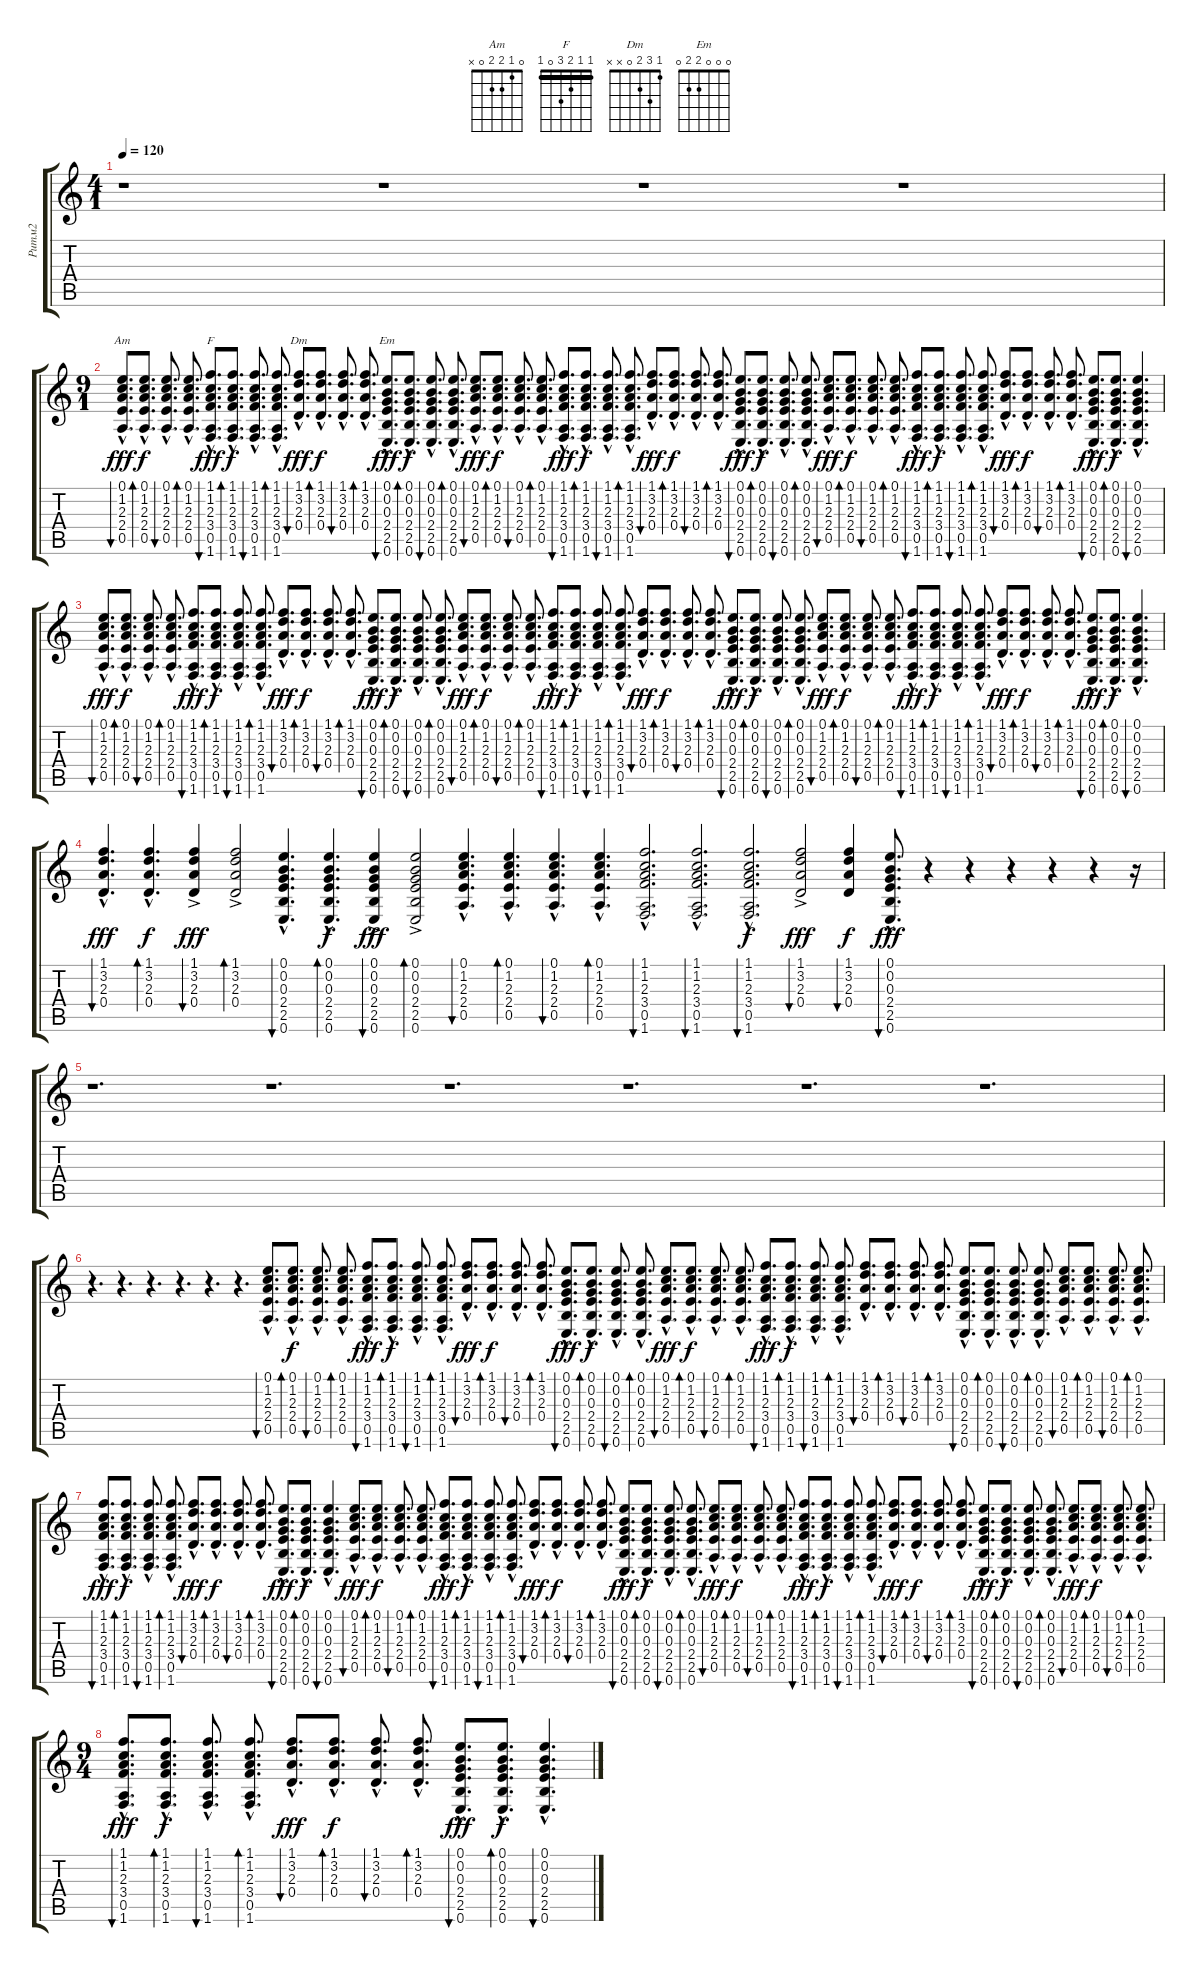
\track ("Ритм2" "Ритм2") {instrument acousticguitarsteel}
\staff {score tabs}
\tuning (E4 B3 G3 D3 A2 E2) {hide}
\chord ("Am" 0 1 2 2 0 x)
\chord ("F" 1 1 2 3 0 1) {barre 1}
\chord ("Dm" 1 3 2 0 x x)
\chord ("Em" 0 0 0 2 2 0)
\ts (4 1)
\tempo 120
\clef g2
\ks c
r.1{dy fff instrument acousticguitarsteel} r.1 r.1 r.1 |
\ts (9 1)
(0.1{hac} 1.2{hac} 2.3{hac} 2.4{hac} 0.5{hac}).8{d bu 60 ch "Am"} (0.1{hac} 1.2{hac} 2.3{hac} 2.4{hac} 0.5{hac}).8{d bd 60 dy f} (0.1{hac} 1.2{hac} 2.3{hac} 2.4{hac} 0.5{hac}).8{d bu 60} (0.1{hac} 1.2{hac} 2.3{hac} 2.4{hac} 0.5{hac}).8{d bd 60} (1.1{hac} 1.2{hac} 2.3{hac} 3.4{hac} 0.5{hac} 1.6{hac}).8{d bu 60 ch "F" dy fff} (1.1{hac} 1.2{hac} 2.3{hac} 3.4{hac} 0.5{hac} 1.6{hac}).8{d bd 60 dy f} (1.1{hac} 1.2{hac} 2.3{hac} 3.4{hac} 0.5{hac} 1.6{hac}).8{d bu 60} (1.1{hac} 1.2{hac} 2.3{hac} 3.4{hac} 0.5{hac} 1.6{hac}).8{d bd 60} (1.1{hac} 3.2{hac} 2.3{hac} 0.4{hac}).8{d bu 60 ch "Dm" dy fff} (1.1{hac} 3.2{hac} 2.3{hac} 0.4{hac}).8{d bd 60 dy f} (1.1{hac} 3.2{hac} 2.3{hac} 0.4{hac}).8{d bu 60} (1.1{hac} 3.2{hac} 2.3{hac} 0.4{hac}).8{d bd 60} (0.1{hac} 0.2{hac} 0.3{hac} 2.4{hac} 2.5{hac} 0.6{hac}).8{d bu 60 ch "Em" dy fff} (0.1{hac} 0.2{hac} 0.3{hac} 2.4{hac} 2.5{hac} 0.6{hac}).8{d bd 60 dy f} (0.1{hac} 0.2{hac} 0.3{hac} 2.4{hac} 2.5{hac} 0.6{hac}).8{d bu 60} (0.1{hac} 0.2{hac} 0.3{hac} 2.4{hac} 2.5{hac} 0.6{hac}).8{d bd 60} (0.1{hac} 1.2{hac} 2.3{hac} 2.4{hac} 0.5{hac}).8{d bu 60 dy fff} (0.1{hac} 1.2{hac} 2.3{hac} 2.4{hac} 0.5{hac}).8{d bd 60 dy f} (0.1{hac} 1.2{hac} 2.3{hac} 2.4{hac} 0.5{hac}).8{d bu 60} (0.1{hac} 1.2{hac} 2.3{hac} 2.4{hac} 0.5{hac}).8{d bd 60} (1.1{hac} 1.2{hac} 2.3{hac} 3.4{hac} 0.5{hac} 1.6{hac}).8{d bu 60 dy fff} (1.1{hac} 1.2{hac} 2.3{hac} 3.4{hac} 0.5{hac} 1.6{hac}).8{d bd 60 dy f} (1.1{hac} 1.2{hac} 2.3{hac} 3.4{hac} 0.5{hac} 1.6{hac}).8{d bu 60} (1.1{hac} 1.2{hac} 2.3{hac} 3.4{hac} 0.5{hac} 1.6{hac}).8{d bd 60} (1.1{hac} 3.2{hac} 2.3{hac} 0.4{hac}).8{d bu 60 dy fff} (1.1{hac} 3.2{hac} 2.3{hac} 0.4{hac}).8{d bd 60 dy f} (1.1{hac} 3.2{hac} 2.3{hac} 0.4{hac}).8{d bu 60} (1.1{hac} 3.2{hac} 2.3{hac} 0.4{hac}).8{d bd 60} (0.1{hac} 0.2{hac} 0.3{hac} 2.4{hac} 2.5{hac} 0.6{hac}).8{d bu 60 dy fff} (0.1{hac} 0.2{hac} 0.3{hac} 2.4{hac} 2.5{hac} 0.6{hac}).8{d bd 60 dy f} (0.1{hac} 0.2{hac} 0.3{hac} 2.4{hac} 2.5{hac} 0.6{hac}).8{d bu 60} (0.1{hac} 0.2{hac} 0.3{hac} 2.4{hac} 2.5{hac} 0.6{hac}).8{d bd 60} (0.1{hac} 1.2{hac} 2.3{hac} 2.4{hac} 0.5{hac}).8{d bu 60 dy fff} (0.1{hac} 1.2{hac} 2.3{hac} 2.4{hac} 0.5{hac}).8{d bd 60 dy f} (0.1{hac} 1.2{hac} 2.3{hac} 2.4{hac} 0.5{hac}).8{d bu 60} (0.1{hac} 1.2{hac} 2.3{hac} 2.4{hac} 0.5{hac}).8{d bd 60} (1.1{hac} 1.2{hac} 2.3{hac} 3.4{hac} 0.5{hac} 1.6{hac}).8{d bu 60 dy fff} (1.1{hac} 1.2{hac} 2.3{hac} 3.4{hac} 0.5{hac} 1.6{hac}).8{d bd 60 dy f} (1.1{hac} 1.2{hac} 2.3{hac} 3.4{hac} 0.5{hac} 1.6{hac}).8{d bu 60} (1.1{hac} 1.2{hac} 2.3{hac} 3.4{hac} 0.5{hac} 1.6{hac}).8{d bd 60} (1.1{hac} 3.2{hac} 2.3{hac} 0.4{hac}).8{d bu 60 dy fff} (1.1{hac} 3.2{hac} 2.3{hac} 0.4{hac}).8{d bd 60 dy f} (1.1{hac} 3.2{hac} 2.3{hac} 0.4{hac}).8{d bu 60} (1.1{hac} 3.2{hac} 2.3{hac} 0.4{hac}).8{d bd 60} (0.1{hac} 0.2{hac} 0.3{hac} 2.4{hac} 2.5{hac} 0.6{hac}).8{d bu 60 dy fff} (0.1{hac} 0.2{hac} 0.3{hac} 2.4{hac} 2.5{hac} 0.6{hac}).8{d bd 60 dy f} (0.1{hac} 0.2{hac} 0.3{hac} 2.4{hac} 2.5{hac} 0.6{hac}).4{d bu 60} |
(0.1{hac} 1.2{hac} 2.3{hac} 2.4{hac} 0.5{hac}).8{d bu 60 dy fff} (0.1{hac} 1.2{hac} 2.3{hac} 2.4{hac} 0.5{hac}).8{d bd 60 dy f} (0.1{hac} 1.2{hac} 2.3{hac} 2.4{hac} 0.5{hac}).8{d bu 60} (0.1{hac} 1.2{hac} 2.3{hac} 2.4{hac} 0.5{hac}).8{d bd 60} (1.1{hac} 1.2{hac} 2.3{hac} 3.4{hac} 0.5{hac} 1.6{hac}).8{d bu 60 dy fff} (1.1{hac} 1.2{hac} 2.3{hac} 3.4{hac} 0.5{hac} 1.6{hac}).8{d bd 60 dy f} (1.1{hac} 1.2{hac} 2.3{hac} 3.4{hac} 0.5{hac} 1.6{hac}).8{d bu 60} (1.1{hac} 1.2{hac} 2.3{hac} 3.4{hac} 0.5{hac} 1.6{hac}).8{d bd 60} (1.1{hac} 3.2{hac} 2.3{hac} 0.4{hac}).8{d bu 60 dy fff} (1.1{hac} 3.2{hac} 2.3{hac} 0.4{hac}).8{d bd 60 dy f} (1.1{hac} 3.2{hac} 2.3{hac} 0.4{hac}).8{d bu 60} (1.1{hac} 3.2{hac} 2.3{hac} 0.4{hac}).8{d bd 60} (0.1{hac} 0.2{hac} 0.3{hac} 2.4{hac} 2.5{hac} 0.6{hac}).8{d bu 60 dy fff} (0.1{hac} 0.2{hac} 0.3{hac} 2.4{hac} 2.5{hac} 0.6{hac}).8{d bd 60 dy f} (0.1{hac} 0.2{hac} 0.3{hac} 2.4{hac} 2.5{hac} 0.6{hac}).8{d bu 60} (0.1{hac} 0.2{hac} 0.3{hac} 2.4{hac} 2.5{hac} 0.6{hac}).8{d bd 60} (0.1{hac} 1.2{hac} 2.3{hac} 2.4{hac} 0.5{hac}).8{d bu 60 dy fff} (0.1{hac} 1.2{hac} 2.3{hac} 2.4{hac} 0.5{hac}).8{d bd 60 dy f} (0.1{hac} 1.2{hac} 2.3{hac} 2.4{hac} 0.5{hac}).8{d bu 60} (0.1{hac} 1.2{hac} 2.3{hac} 2.4{hac} 0.5{hac}).8{d bd 60} (1.1{hac} 1.2{hac} 2.3{hac} 3.4{hac} 0.5{hac} 1.6{hac}).8{d bu 60 dy fff} (1.1{hac} 1.2{hac} 2.3{hac} 3.4{hac} 0.5{hac} 1.6{hac}).8{d bd 60 dy f} (1.1{hac} 1.2{hac} 2.3{hac} 3.4{hac} 0.5{hac} 1.6{hac}).8{d bu 60} (1.1{hac} 1.2{hac} 2.3{hac} 3.4{hac} 0.5{hac} 1.6{hac}).8{d bd 60} (1.1{hac} 3.2{hac} 2.3{hac} 0.4{hac}).8{d bu 60 dy fff} (1.1{hac} 3.2{hac} 2.3{hac} 0.4{hac}).8{d bd 60 dy f} (1.1{hac} 3.2{hac} 2.3{hac} 0.4{hac}).8{d bu 60} (1.1{hac} 3.2{hac} 2.3{hac} 0.4{hac}).8{d bd 60} (0.1{hac} 0.2{hac} 0.3{hac} 2.4{hac} 2.5{hac} 0.6{hac}).8{d bu 60 dy fff} (0.1{hac} 0.2{hac} 0.3{hac} 2.4{hac} 2.5{hac} 0.6{hac}).8{d bd 60 dy f} (0.1{hac} 0.2{hac} 0.3{hac} 2.4{hac} 2.5{hac} 0.6{hac}).8{d bu 60} (0.1{hac} 0.2{hac} 0.3{hac} 2.4{hac} 2.5{hac} 0.6{hac}).8{d bd 60} (0.1{hac} 1.2{hac} 2.3{hac} 2.4{hac} 0.5{hac}).8{d bu 60 dy fff} (0.1{hac} 1.2{hac} 2.3{hac} 2.4{hac} 0.5{hac}).8{d bd 60 dy f} (0.1{hac} 1.2{hac} 2.3{hac} 2.4{hac} 0.5{hac}).8{d bu 60} (0.1{hac} 1.2{hac} 2.3{hac} 2.4{hac} 0.5{hac}).8{d bd 60} (1.1{hac} 1.2{hac} 2.3{hac} 3.4{hac} 0.5{hac} 1.6{hac}).8{d bu 60 dy fff} (1.1{hac} 1.2{hac} 2.3{hac} 3.4{hac} 0.5{hac} 1.6{hac}).8{d bd 60 dy f} (1.1{hac} 1.2{hac} 2.3{hac} 3.4{hac} 0.5{hac} 1.6{hac}).8{d bu 60} (1.1{hac} 1.2{hac} 2.3{hac} 3.4{hac} 0.5{hac} 1.6{hac}).8{d bd 60} (1.1{hac} 3.2{hac} 2.3{hac} 0.4{hac}).8{d bu 60 dy fff} (1.1{hac} 3.2{hac} 2.3{hac} 0.4{hac}).8{d bd 60 dy f} (1.1{hac} 3.2{hac} 2.3{hac} 0.4{hac}).8{d bu 60} (1.1{hac} 3.2{hac} 2.3{hac} 0.4{hac}).8{d bd 60} (0.1{hac} 0.2{hac} 0.3{hac} 2.4{hac} 2.5{hac} 0.6{hac}).8{d bu 60 dy fff} (0.1{hac} 0.2{hac} 0.3{hac} 2.4{hac} 2.5{hac} 0.6{hac}).8{d bd 60 dy f} (0.1{hac} 0.2{hac} 0.3{hac} 2.4{hac} 2.5{hac} 0.6{hac}).4{d bu 60} |
(1.1{hac} 3.2{hac} 2.3{hac} 0.4{hac}).4{d bu 60 dy fff} (1.1{hac} 3.2{hac} 2.3{hac} 0.4{hac}).4{d bd 60 dy f} (1.1{ac} 3.2{ac} 2.3{ac} 0.4{ac}).4{bu 60 dy fff} (1.1{ac} 3.2{ac} 2.3{ac} 0.4{ac}).2{bd 60} (0.1{hac} 0.2{hac} 0.3{hac} 2.4{hac} 2.5{hac} 0.6{hac}).4{d bu 60} (0.1{hac} 0.2{hac} 0.3{hac} 2.4{hac} 2.5{hac} 0.6{hac}).4{d bd 60 dy f} (0.1{ac} 0.2{ac} 0.3{ac} 2.4{ac} 2.5{ac} 0.6{ac}).4{bu 60 dy fff} (0.1{ac} 0.2{ac} 0.3{ac} 2.4{ac} 2.5{ac} 0.6{ac}).2{bd 60} (0.1{hac} 1.2{hac} 2.3{hac} 2.4{hac} 0.5{hac}).4{d bu 60} (0.1{hac} 1.2{hac} 2.3{hac} 2.4{hac} 0.5{hac}).4{d bd 60} (0.1{hac} 1.2{hac} 2.3{hac} 2.4{hac} 0.5{hac}).4{d bu 60} (0.1{hac} 1.2{hac} 2.3{hac} 2.4{hac} 0.5{hac}).4{d bd 60} (1.1{hac} 1.2{hac} 2.3{hac} 3.4{hac} 0.5{hac} 1.6{hac}).2{d bu 60} (1.1{hac} 1.2{hac} 2.3{hac} 3.4{hac} 0.5{hac} 1.6{hac}).2{d bu 60} (1.1{hac} 1.2{hac} 2.3{hac} 3.4{hac} 0.5{hac} 1.6{hac}).2{d bu 60 dy f} (1.1{ac} 3.2{ac} 2.3{ac} 0.4{ac}).2{bu 60 dy fff} (1.1 3.2 2.3 0.4).4{bu 60 dy f} (0.1{hac} 0.2{hac} 0.3{hac} 2.4{hac} 2.5{hac} 0.6{hac}).8{d bu 60 dy fff} r.4 r.4 r.4 r.4 r.4 r.16 |
r.1{d} r.1{d} r.1{d} r.1{d} r.1{d} r.1{d} |
r.4{d} r.4{d} r.4{d} r.4{d} r.4{d} r.4{d} (0.1{hac} 1.2{hac} 2.3{hac} 2.4{hac} 0.5{hac}).8{d bu 60} (0.1{hac} 1.2{hac} 2.3{hac} 2.4{hac} 0.5{hac}).8{d bd 60 dy f} (0.1{hac} 1.2{hac} 2.3{hac} 2.4{hac} 0.5{hac}).8{d bu 60} (0.1{hac} 1.2{hac} 2.3{hac} 2.4{hac} 0.5{hac}).8{d bd 60} (1.1{hac} 1.2{hac} 2.3{hac} 3.4{hac} 0.5{hac} 1.6{hac}).8{d bu 60 dy fff} (1.1{hac} 1.2{hac} 2.3{hac} 3.4{hac} 0.5{hac} 1.6{hac}).8{d bd 60 dy f} (1.1{hac} 1.2{hac} 2.3{hac} 3.4{hac} 0.5{hac} 1.6{hac}).8{d bu 60} (1.1{hac} 1.2{hac} 2.3{hac} 3.4{hac} 0.5{hac} 1.6{hac}).8{d bd 60} (1.1{hac} 3.2{hac} 2.3{hac} 0.4{hac}).8{d bu 60 dy fff} (1.1{hac} 3.2{hac} 2.3{hac} 0.4{hac}).8{d bd 60 dy f} (1.1{hac} 3.2{hac} 2.3{hac} 0.4{hac}).8{d bu 60} (1.1{hac} 3.2{hac} 2.3{hac} 0.4{hac}).8{d bd 60} (0.1{hac} 0.2{hac} 0.3{hac} 2.4{hac} 2.5{hac} 0.6{hac}).8{d bu 60 dy fff} (0.1{hac} 0.2{hac} 0.3{hac} 2.4{hac} 2.5{hac} 0.6{hac}).8{d bd 60 dy f} (0.1{hac} 0.2{hac} 0.3{hac} 2.4{hac} 2.5{hac} 0.6{hac}).8{d bu 60} (0.1{hac} 0.2{hac} 0.3{hac} 2.4{hac} 2.5{hac} 0.6{hac}).8{d bd 60} (0.1{hac} 1.2{hac} 2.3{hac} 2.4{hac} 0.5{hac}).8{d bu 60 dy fff} (0.1{hac} 1.2{hac} 2.3{hac} 2.4{hac} 0.5{hac}).8{d bd 60 dy f} (0.1{hac} 1.2{hac} 2.3{hac} 2.4{hac} 0.5{hac}).8{d bu 60} (0.1{hac} 1.2{hac} 2.3{hac} 2.4{hac} 0.5{hac}).8{d bd 60} (1.1{hac} 1.2{hac} 2.3{hac} 3.4{hac} 0.5{hac} 1.6{hac}).8{d bu 60 dy fff} (1.1{hac} 1.2{hac} 2.3{hac} 3.4{hac} 0.5{hac} 1.6{hac}).8{d bd 60 dy f} (1.1{hac} 1.2{hac} 2.3{hac} 3.4{hac} 0.5{hac} 1.6{hac}).8{d bu 60} (1.1{hac} 1.2{hac} 2.3{hac} 3.4{hac} 0.5{hac} 1.6{hac}).8{d bd 60} (1.1{hac} 3.2{hac} 2.3{hac} 0.4{hac}).8{d bu 60} (1.1{hac} 3.2{hac} 2.3{hac} 0.4{hac}).8{d bd 60} (1.1{hac} 3.2{hac} 2.3{hac} 0.4{hac}).8{d bu 60} (1.1{hac} 3.2{hac} 2.3{hac} 0.4{hac}).8{d bd 60} (0.1{hac} 0.2{hac} 0.3{hac} 2.4{hac} 2.5{hac} 0.6{hac}).8{d bu 60} (0.1{hac} 0.2{hac} 0.3{hac} 2.4{hac} 2.5{hac} 0.6{hac}).8{d bd 60} (0.1{hac} 0.2{hac} 0.3{hac} 2.4{hac} 2.5{hac} 0.6{hac}).8{d bu 60} (0.1{hac} 0.2{hac} 0.3{hac} 2.4{hac} 2.5{hac} 0.6{hac}).8{d bd 60} (0.1{hac} 1.2{hac} 2.3{hac} 2.4{hac} 0.5{hac}).8{d bu 60} (0.1{hac} 1.2{hac} 2.3{hac} 2.4{hac} 0.5{hac}).8{d bd 60} (0.1{hac} 1.2{hac} 2.3{hac} 2.4{hac} 0.5{hac}).8{d bu 60} (0.1{hac} 1.2{hac} 2.3{hac} 2.4{hac} 0.5{hac}).8{d bd 60} |
(1.1{hac} 1.2{hac} 2.3{hac} 3.4{hac} 0.5{hac} 1.6{hac}).8{d bu 60 dy fff} (1.1{hac} 1.2{hac} 2.3{hac} 3.4{hac} 0.5{hac} 1.6{hac}).8{d bd 60 dy f} (1.1{hac} 1.2{hac} 2.3{hac} 3.4{hac} 0.5{hac} 1.6{hac}).8{d bu 60} (1.1{hac} 1.2{hac} 2.3{hac} 3.4{hac} 0.5{hac} 1.6{hac}).8{d bd 60} (1.1{hac} 3.2{hac} 2.3{hac} 0.4{hac}).8{d bu 60 dy fff} (1.1{hac} 3.2{hac} 2.3{hac} 0.4{hac}).8{d bd 60 dy f} (1.1{hac} 3.2{hac} 2.3{hac} 0.4{hac}).8{d bu 60} (1.1{hac} 3.2{hac} 2.3{hac} 0.4{hac}).8{d bd 60} (0.1{hac} 0.2{hac} 0.3{hac} 2.4{hac} 2.5{hac} 0.6{hac}).8{d bu 60 dy fff} (0.1{hac} 0.2{hac} 0.3{hac} 2.4{hac} 2.5{hac} 0.6{hac}).8{d bd 60 dy f} (0.1{hac} 0.2{hac} 0.3{hac} 2.4{hac} 2.5{hac} 0.6{hac}).4{d bu 60} (0.1{hac} 1.2{hac} 2.3{hac} 2.4{hac} 0.5{hac}).8{d bu 60 dy fff} (0.1{hac} 1.2{hac} 2.3{hac} 2.4{hac} 0.5{hac}).8{d bd 60 dy f} (0.1{hac} 1.2{hac} 2.3{hac} 2.4{hac} 0.5{hac}).8{d bu 60} (0.1{hac} 1.2{hac} 2.3{hac} 2.4{hac} 0.5{hac}).8{d bd 60} (1.1{hac} 1.2{hac} 2.3{hac} 3.4{hac} 0.5{hac} 1.6{hac}).8{d bu 60 dy fff} (1.1{hac} 1.2{hac} 2.3{hac} 3.4{hac} 0.5{hac} 1.6{hac}).8{d bd 60 dy f} (1.1{hac} 1.2{hac} 2.3{hac} 3.4{hac} 0.5{hac} 1.6{hac}).8{d bu 60} (1.1{hac} 1.2{hac} 2.3{hac} 3.4{hac} 0.5{hac} 1.6{hac}).8{d bd 60} (1.1{hac} 3.2{hac} 2.3{hac} 0.4{hac}).8{d bu 60 dy fff} (1.1{hac} 3.2{hac} 2.3{hac} 0.4{hac}).8{d bd 60 dy f} (1.1{hac} 3.2{hac} 2.3{hac} 0.4{hac}).8{d bu 60} (1.1{hac} 3.2{hac} 2.3{hac} 0.4{hac}).8{d bd 60} (0.1{hac} 0.2{hac} 0.3{hac} 2.4{hac} 2.5{hac} 0.6{hac}).8{d bu 60 dy fff} (0.1{hac} 0.2{hac} 0.3{hac} 2.4{hac} 2.5{hac} 0.6{hac}).8{d bd 60 dy f} (0.1{hac} 0.2{hac} 0.3{hac} 2.4{hac} 2.5{hac} 0.6{hac}).8{d bu 60} (0.1{hac} 0.2{hac} 0.3{hac} 2.4{hac} 2.5{hac} 0.6{hac}).8{d bd 60} (0.1{hac} 1.2{hac} 2.3{hac} 2.4{hac} 0.5{hac}).8{d bu 60 dy fff} (0.1{hac} 1.2{hac} 2.3{hac} 2.4{hac} 0.5{hac}).8{d bd 60 dy f} (0.1{hac} 1.2{hac} 2.3{hac} 2.4{hac} 0.5{hac}).8{d bu 60} (0.1{hac} 1.2{hac} 2.3{hac} 2.4{hac} 0.5{hac}).8{d bd 60} (1.1{hac} 1.2{hac} 2.3{hac} 3.4{hac} 0.5{hac} 1.6{hac}).8{d bu 60 dy fff} (1.1{hac} 1.2{hac} 2.3{hac} 3.4{hac} 0.5{hac} 1.6{hac}).8{d bd 60 dy f} (1.1{hac} 1.2{hac} 2.3{hac} 3.4{hac} 0.5{hac} 1.6{hac}).8{d bu 60} (1.1{hac} 1.2{hac} 2.3{hac} 3.4{hac} 0.5{hac} 1.6{hac}).8{d bd 60} (1.1{hac} 3.2{hac} 2.3{hac} 0.4{hac}).8{d bu 60 dy fff} (1.1{hac} 3.2{hac} 2.3{hac} 0.4{hac}).8{d bd 60 dy f} (1.1{hac} 3.2{hac} 2.3{hac} 0.4{hac}).8{d bu 60} (1.1{hac} 3.2{hac} 2.3{hac} 0.4{hac}).8{d bd 60} (0.1{hac} 0.2{hac} 0.3{hac} 2.4{hac} 2.5{hac} 0.6{hac}).8{d bu 60 dy fff} (0.1{hac} 0.2{hac} 0.3{hac} 2.4{hac} 2.5{hac} 0.6{hac}).8{d bd 60 dy f} (0.1{hac} 0.2{hac} 0.3{hac} 2.4{hac} 2.5{hac} 0.6{hac}).8{d bu 60} (0.1{hac} 0.2{hac} 0.3{hac} 2.4{hac} 2.5{hac} 0.6{hac}).8{d bd 60} (0.1{hac} 1.2{hac} 2.3{hac} 2.4{hac} 0.5{hac}).8{d bu 60 dy fff} (0.1{hac} 1.2{hac} 2.3{hac} 2.4{hac} 0.5{hac}).8{d bd 60 dy f} (0.1{hac} 1.2{hac} 2.3{hac} 2.4{hac} 0.5{hac}).8{d bu 60} (0.1{hac} 1.2{hac} 2.3{hac} 2.4{hac} 0.5{hac}).8{d bd 60} |
\ts (9 4)
(1.1{hac} 1.2{hac} 2.3{hac} 3.4{hac} 0.5{hac} 1.6{hac}).8{d bu 60 dy fff} (1.1{hac} 1.2{hac} 2.3{hac} 3.4{hac} 0.5{hac} 1.6{hac}).8{d bd 60 dy f} (1.1{hac} 1.2{hac} 2.3{hac} 3.4{hac} 0.5{hac} 1.6{hac}).8{d bu 60} (1.1{hac} 1.2{hac} 2.3{hac} 3.4{hac} 0.5{hac} 1.6{hac}).8{d bd 60} (1.1{hac} 3.2{hac} 2.3{hac} 0.4{hac}).8{d bu 60 dy fff} (1.1{hac} 3.2{hac} 2.3{hac} 0.4{hac}).8{d bd 60 dy f} (1.1{hac} 3.2{hac} 2.3{hac} 0.4{hac}).8{d bu 60} (1.1{hac} 3.2{hac} 2.3{hac} 0.4{hac}).8{d bd 60} (0.1{hac} 0.2{hac} 0.3{hac} 2.4{hac} 2.5{hac} 0.6{hac}).8{d bu 60 dy fff} (0.1{hac} 0.2{hac} 0.3{hac} 2.4{hac} 2.5{hac} 0.6{hac}).8{d bd 60 dy f} (0.1{hac} 0.2{hac} 0.3{hac} 2.4{hac} 2.5{hac} 0.6{hac}).4{d bu 60}
